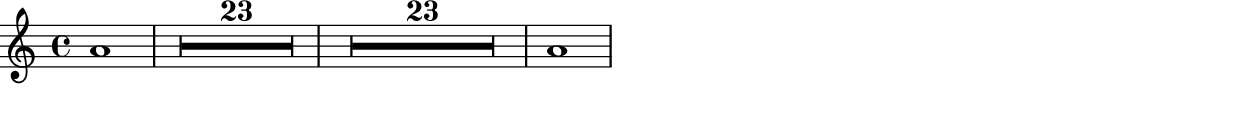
%% Generated by lilypond-book
%% Options: [exampleindent=10.16\mm,indent=0\mm,line-width=160\mm,paper-height=845.047\pt,paper-width=597.508\pt,papersize='(cons (* 597.508 pt) (* 845.047 pt)),quote]
\include "lilypond-book-preamble.ly"


% ****************************************************************
% Start cut-&-pastable-section
% ****************************************************************

#(ly:set-option 'eps-box-padding 3.000000)



\paper {
  #(set-paper-size '(cons (* 597.508 pt) (* 845.047 pt)))
  indent = 0\mm
  line-width = 160\mm
  % offset the left padding, also add 1mm as lilypond creates cropped
  % images with a little space on the right
  line-width = #(- line-width (* mm  3.000000) (* mm 1))
  line-width = 160\mm - 2.0 * 10.16\mm
  % offset the left padding, also add 1mm as lilypond creates cropped
  % images with a little space on the right
  line-width = #(- line-width (* mm  3.000000) (* mm 1))
}

\layout {
  
}




% ****************************************************************
% ly snippet:
% ****************************************************************
\sourcefileline 3269
\relative \compressMMRests {
  a'1
  R1*23
  % increase the length of the rest bar
  \once \override MultiMeasureRest.minimum-length = 20
  R1*23
  a1
}


% ****************************************************************
% end ly snippet
% ****************************************************************
